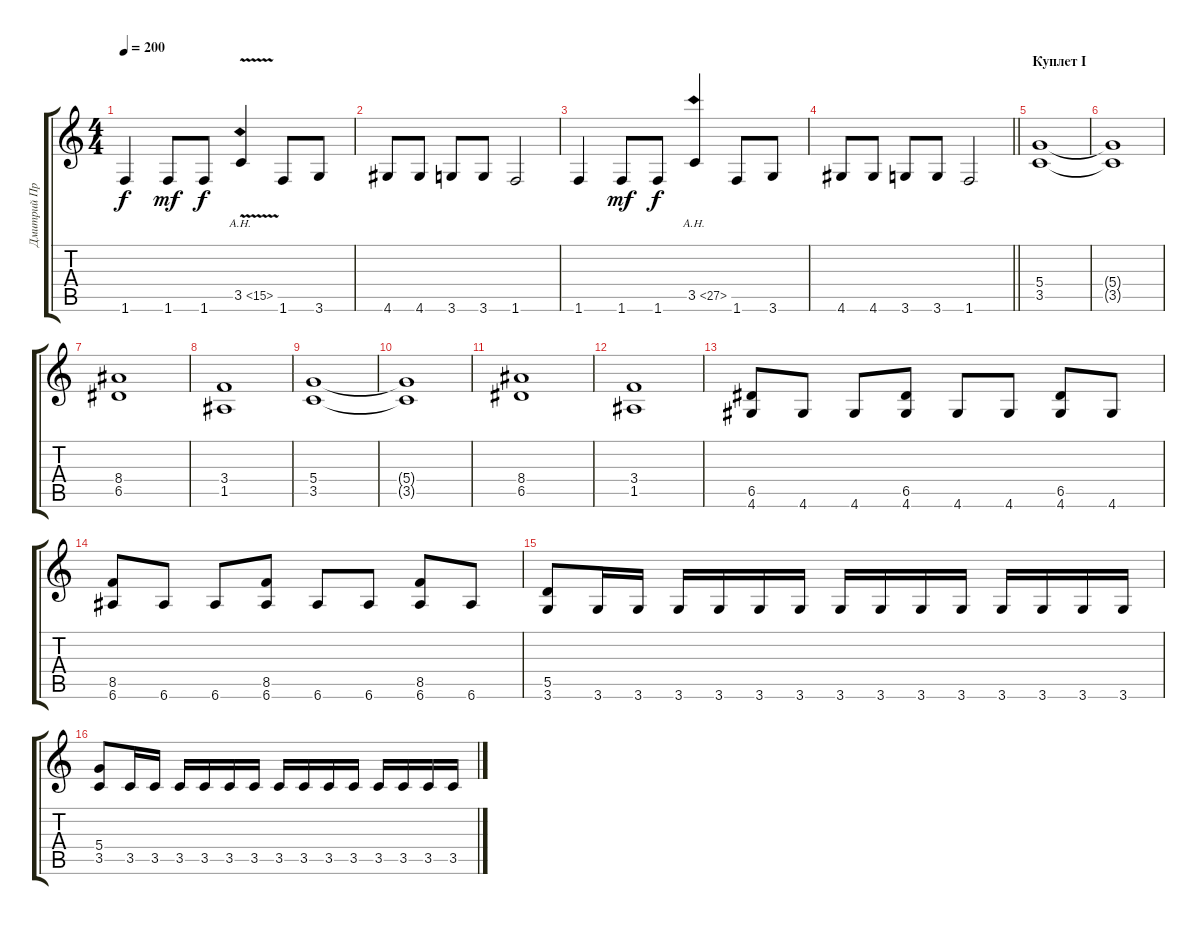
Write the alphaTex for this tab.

\track ("Дмитрий Процко" "Дмитрий Пр") {instrument distortionguitar}
\staff {score tabs}
\tuning (E4 B3 G3 D3 A2 E2) {hide}
\ts (4 4)
\tempo 200
\clef g2
\ks c
1.6.4{dy f} 1.6.8{dy mf} 1.6.8{dy f} 3.5{ah 12 v}.4 1.6.8 3.6.8 |
4.6.8 4.6.8 3.6.8 3.6.8 1.6.2 |
1.6.4 1.6.8{dy mf} 1.6.8{dy f} 3.5{ah 24}.4 1.6.8 3.6.8 |
\barLineRight lightlight
4.6.8 4.6.8 3.6.8 3.6.8 1.6.2 |
\section ("" "Куплет I")
(5.4 3.5).1 |
(5.4{t} 3.5{t}).1 |
(8.4 6.5).1 |
(3.4 1.5).1 |
(5.4 3.5).1 |
(5.4{t} 3.5{t}).1 |
(8.4 6.5).1 |
(3.4 1.5).1 |
(6.5 4.6).8 4.6.8 4.6.8 (6.5 4.6).8 4.6.8 4.6.8 (6.5 4.6).8 4.6.8 |
(8.5 6.6).8 6.6.8 6.6.8 (8.5 6.6).8 6.6.8 6.6.8 (8.5 6.6).8 6.6.8 |
(5.5 3.6).8 3.6.16 3.6.16 3.6.16 3.6.16 3.6.16 3.6.16 3.6.16 3.6.16 3.6.16 3.6.16 3.6.16 3.6.16 3.6.16 3.6.16 |
(5.4 3.5).8 3.5.16 3.5.16 3.5.16 3.5.16 3.5.16 3.5.16 3.5.16 3.5.16 3.5.16 3.5.16 3.5.16 3.5.16 3.5.16 3.5.16
